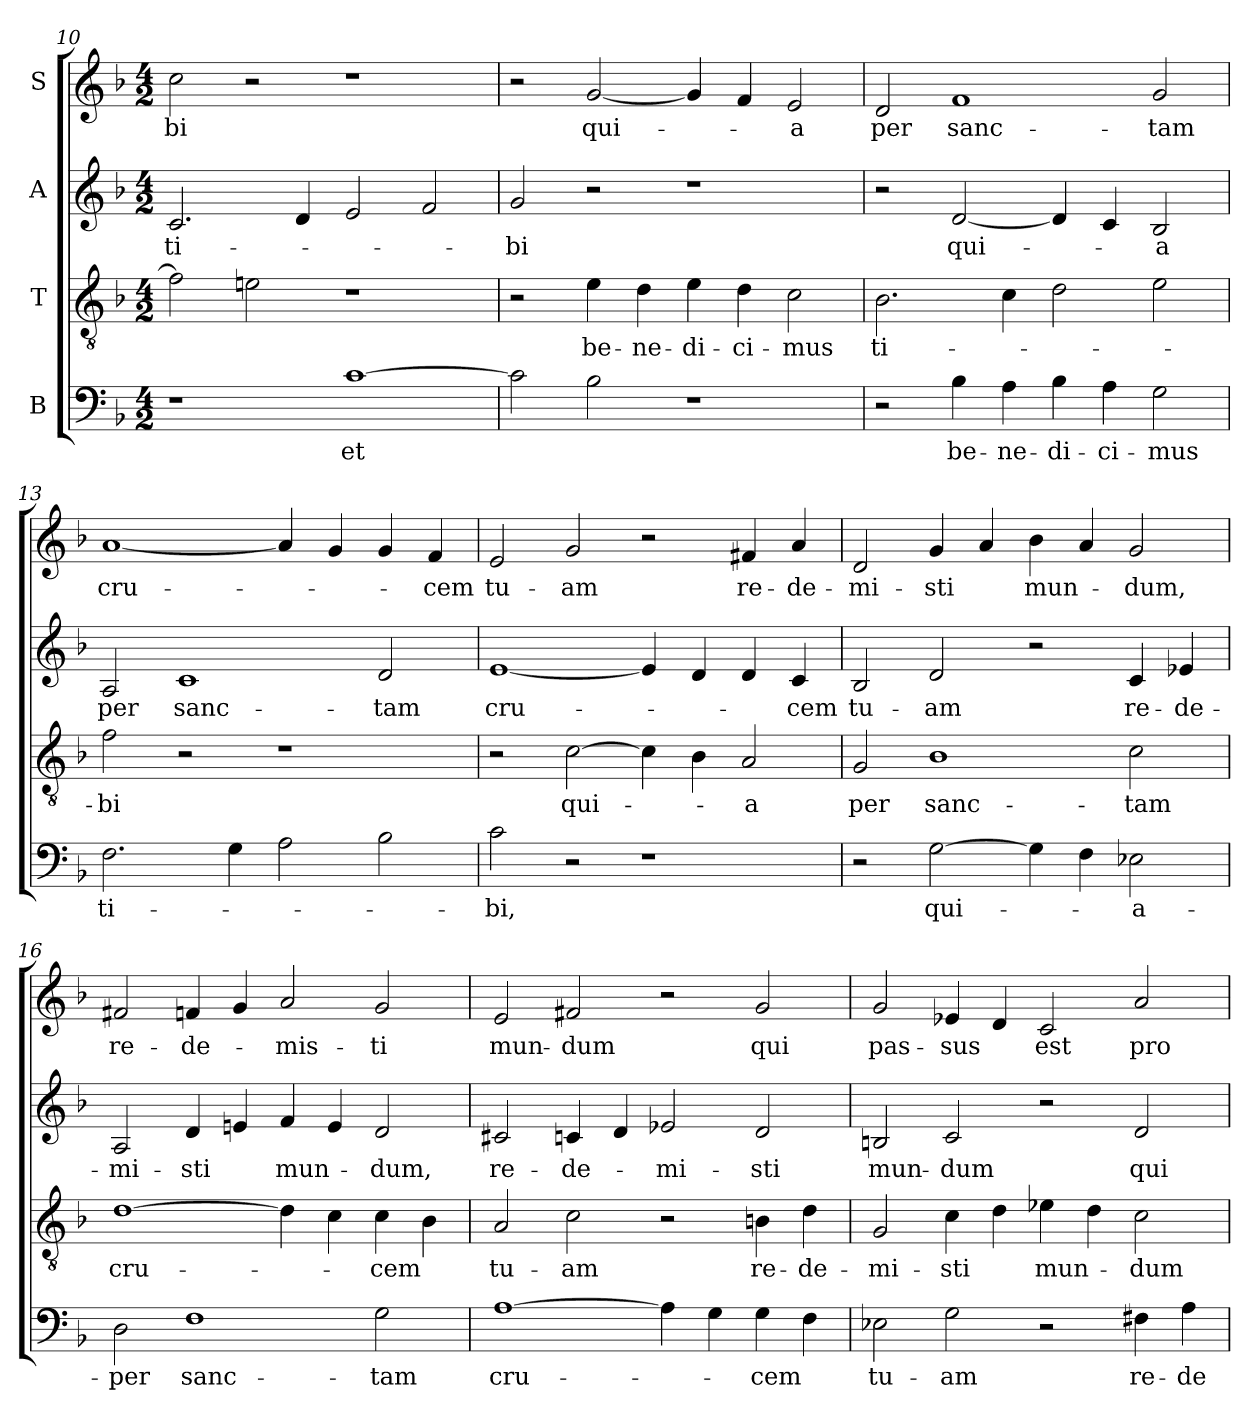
**kern	**text	**kern	**text	**kern	**text	**kern	**text
*part4	*part4	*part3	*part3	*part2	*part2	*part1	*part1
*staff4	*staff4	*staff3	*staff3	*staff2	*staff2	*staff1	*staff1
*I"B	*	*I"T	*	*I"A	*	*I"S	*
*clefF4	*	*clefGv2	*	*clefG2	*	*clefG2	*
*k[b-]	*	*k[b-]	*	*k[b-]	*	*k[b-]	*
*M4/2	*	*M4/2	*	*M4/2	*	*M4/2	*
=10	=10	=10	=10	=10	=10	=10	=10
!	!	!	!	!	!LO:LY:b	!	!LO:LY:b
1r	.	2f\]	.	2.c/	ti-	2cc\	-bi
.	.	2en\	.	.	.	2r	.
.	.	.	.	4d/	.	.	.
!	!LO:LY:b	!	!	!	!	!	!
[1c	et	1r	.	2e/	.	1r	.
.	.	.	.	2f/	.	.	.
=11	=11	=11	=11	=11	=11	=11	=11
!	!	!	!	!	!LO:LY:b	!	!
2c\]	.	2r	.	2g/	-bi	2r	.
!	!	!	!LO:LY:b	!	!	!	!LO:LY:b
2B-\	.	4e\	be-	2r	.	[2g/	qui-
!	!	!	!LO:LY:b	!	!	!	!
.	.	4d\	-ne-	.	.	.	.
!	!	!	!LO:LY:b	!	!	!	!
1r	.	4e\	-di-	1r	.	4g/]	.
!	!	!	!LO:LY:b	!	!	!	!
.	.	4d\	-ci-	.	.	4f/	.
!	!	!	!LO:LY:b	!	!	!	!LO:LY:b
.	.	2c\	-mus	.	.	2e/	-a
=12	=12	=12	=12	=12	=12	=12	=12
!	!	!	!LO:LY:b	!	!	!	!LO:LY:b
2r	.	2.B-\	ti-	2r	.	2d/	per
!	!LO:LY:b	!	!	!	!LO:LY:b	!	!LO:LY:b
4B-\	be-	.	.	[2d/	qui-	1f	sanc-
!	!LO:LY:b	!	!	!	!	!	!
4A\	-ne-	4c\	.	.	.	.	.
!	!LO:LY:b	!	!	!	!	!	!
4B-\	-di-	2d\	.	4d/]	.	.	.
!	!LO:LY:b	!	!	!	!	!	!
4A\	-ci-	.	.	4c/	.	.	.
!	!LO:LY:b	!	!	!	!LO:LY:b	!	!LO:LY:b
2G\	-mus	2e\	.	2B-/	-a	2g/	-tam
!!LO:LB:g=z
=13	=13	=13	=13	=13	=13	=13	=13
!	!LO:LY:b	!	!LO:LY:b	!	!LO:LY:b	!	!LO:LY:b
2.F\	ti-	2f\	-bi	2A/	per	[1a	cru-
!	!	!	!	!	!LO:LY:b	!	!
.	.	2r	.	1c	sanc-	.	.
4G\	.	.	.	.	.	.	.
2A\	.	1r	.	.	.	4a/]	.
.	.	.	.	.	.	4g/	.
!	!	!	!	!	!LO:LY:b	!	!
2B-\	.	.	.	2d/	-tam	4g/	.
!	!	!	!	!	!	!	!LO:LY:b
.	.	.	.	.	.	4f/	-cem
=14	=14	=14	=14	=14	=14	=14	=14
!	!LO:LY:b	!	!	!	!LO:LY:b	!	!LO:LY:b
2c\	-bi,	2r	.	[1e	cru-	2e/	tu-
!	!	!	!LO:LY:b	!	!	!	!LO:LY:b
2r	.	[2c\	qui-	.	.	2g/	-am
1r	.	4c\]	.	4e/]	.	2r	.
.	.	4B-\	.	4d/	.	.	.
!	!	!	!LO:LY:b	!	!	!	!LO:LY:b
.	.	2A/	-a	4d/	.	4f#X/	re-
!	!	!	!	!	!LO:LY:b	!	!LO:LY:b
.	.	.	.	4c/	-cem	4a/	-de-
=15	=15	=15	=15	=15	=15	=15	=15
!	!	!	!LO:LY:b	!	!LO:LY:b	!	!LO:LY:b
2r	.	2G/	per	2B-/	tu-	2d/	-mi-
!	!LO:LY:b	!	!LO:LY:b	!	!LO:LY:b	!	!LO:LY:b
[2G\	qui-	1B-	sanc-	2d/	-am	4g/	-sti
.	.	.	.	.	.	4a/	.
!	!	!	!	!	!	!	!LO:LY:b
4G\]	.	.	.	2r	.	4b-\	mun-
4F\	.	.	.	.	.	4a/	.
!	!LO:LY:b	!	!LO:LY:b	!	!LO:LY:b	!	!LO:LY:b
2E-X\	-a-	2c\	-tam	4c/	re-	2g/	-dum,
!	!	!	!	!	!LO:LY:b	!	!
.	.	.	.	4e-X/	-de-	.	.
=16	=16	=16	=16	=16	=16	=16	=16
!	!LO:LY:b	!	!LO:LY:b	!	!LO:LY:b	!	!LO:LY:b
2D\	-per	[1d	cru-	2A/	-mi-	2f#X/	re-
!	!LO:LY:b	!	!	!	!LO:LY:b	!	!LO:LY:b
1F	sanc-	.	.	4d/	-sti	4fn/	-de-
.	.	.	.	4en/	.	4g/	.
!	!	!	!	!	!LO:LY:b	!	!LO:LY:b
.	.	4d\]	.	4f/	mun-	2a/	-mis-
.	.	4c\	.	4e/	.	.	.
!	!LO:LY:b	!	!LO:LY:b	!	!LO:LY:b	!	!LO:LY:b
2G\	-tam	4c\	-cem	2d/	-dum,	2g/	-ti
.	.	4B-\	.	.	.	.	.
!!LO:PB:g=z
=17	=17	=17	=17	=17	=17	=17	=17
!	!LO:LY:b	!	!LO:LY:b	!	!LO:LY:b	!	!LO:LY:b
[1A	cru-	2A/	tu-	2c#X/	re-	2e/	mun-
!	!	!	!LO:LY:b	!	!LO:LY:b	!	!LO:LY:b
.	.	2c\	-am	4cn/	-de-	2f#X/	-dum
.	.	.	.	4d/	.	.	.
!	!	!	!	!	!LO:LY:b	!	!
4A\]	.	2r	.	2e-X/	-mi-	2r	.
4G\	.	.	.	.	.	.	.
!	!LO:LY:b	!	!LO:LY:b	!	!LO:LY:b	!	!LO:LY:b
4G\	-cem	4Bn\	re-	2d/	-sti	2g/	qui
!	!	!	!LO:LY:b	!	!	!	!
4F\	.	4d\	-de-	.	.	.	.
=18	=18	=18	=18	=18	=18	=18	=18
!	!LO:LY:b	!	!LO:LY:b	!	!LO:LY:b	!	!LO:LY:b
2E-X\	tu-	2G/	-mi-	2Bn/	mun-	2g/	pas-
!	!LO:LY:b	!	!LO:LY:b	!	!LO:LY:b	!	!LO:LY:b
2G\	-am	4c\	-sti	2c/	-dum	4e-X/	-sus
.	.	4d\	.	.	.	4d/	.
!	!	!	!LO:LY:b	!	!	!	!LO:LY:b
2r	.	4e-X\	mun-	2r	.	2c/	est
.	.	4d\	.	.	.	.	.
!	!LO:LY:b	!	!LO:LY:b	!	!LO:LY:b	!	!LO:LY:b
4F#X\	re-	2c\	-dum	2d/	qui	2a/	pro
!	!LO:LY:b	!	!	!	!	!	!
4A\	-de-	.	.	.	.	.	.
=	=	=	=	=	=	=	=
*-	*-	*-	*-	*-	*-	*-	*-
